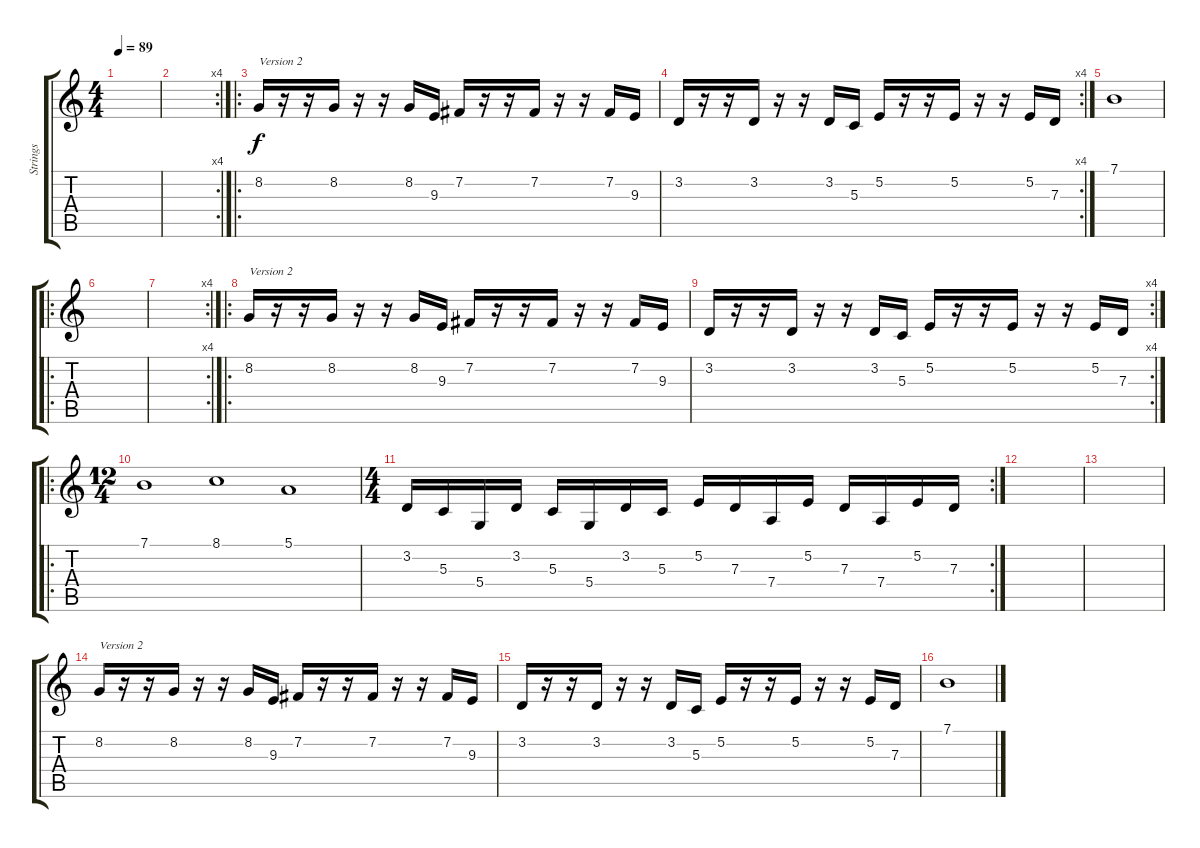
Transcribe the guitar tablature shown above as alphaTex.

\track ("Strings" "Strings") {instrument stringensemble1}
\staff {score tabs}
\tuning (E4 B3 G3 D3 A2 E2) {hide}
\ts (4 4)
\tempo 89
\clef g2
\ks c
|
\rc 4
|
\ro
8.2.16{txt "Version 2"} r.16 r.16 8.2.16 r.16 r.16 8.2.16 9.3.16 7.2.16 r.16 r.16 7.2.16 r.16 r.16 7.2.16 9.3.16 |
\rc 4
3.2.16 r.16 r.16 3.2.16 r.16 r.16 3.2.16 5.3.16 5.2.16 r.16 r.16 5.2.16 r.16 r.16 5.2.16 7.3.16 |
7.1.1 |
\ro
|
\rc 4
|
\ro
8.2.16{txt "Version 2"} r.16 r.16 8.2.16 r.16 r.16 8.2.16 9.3.16 7.2.16 r.16 r.16 7.2.16 r.16 r.16 7.2.16 9.3.16 |
\rc 4
3.2.16 r.16 r.16 3.2.16 r.16 r.16 3.2.16 5.3.16 5.2.16 r.16 r.16 5.2.16 r.16 r.16 5.2.16 7.3.16 |
\ro
\ts (12 4)
7.1.1 8.1.1 5.1.1 |
\rc 2
\ts (4 4)
3.2.16 5.3.16 5.4.16 3.2.16 5.3.16 5.4.16 3.2.16 5.3.16 5.2.16 7.3.16 7.4.16 5.2.16 7.3.16 7.4.16 5.2.16 7.3.16 |
|
|
8.2.16{txt "Version 2"} r.16 r.16 8.2.16 r.16 r.16 8.2.16 9.3.16 7.2.16 r.16 r.16 7.2.16 r.16 r.16 7.2.16 9.3.16 |
3.2.16 r.16 r.16 3.2.16 r.16 r.16 3.2.16 5.3.16 5.2.16 r.16 r.16 5.2.16 r.16 r.16 5.2.16 7.3.16 |
7.1.1
